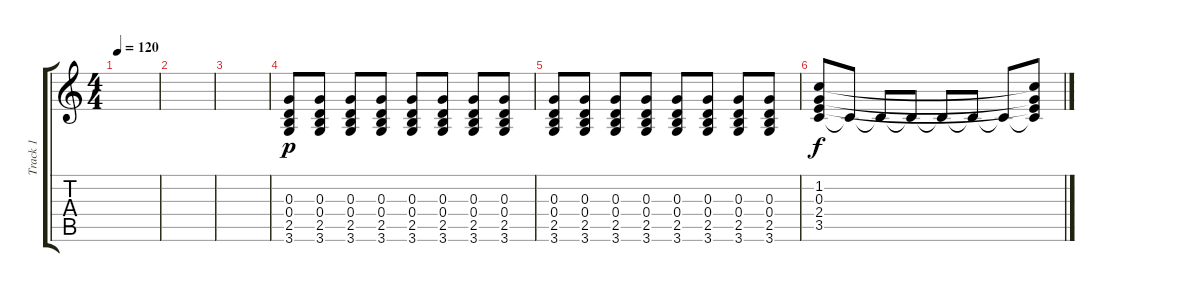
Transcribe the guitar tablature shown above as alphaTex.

\track ("Track 1" "Track 1") {instrument acousticguitarsteel}
\staff {score tabs}
\tuning (E4 B3 G3 D3 A2 E2) {hide}
\ts (4 4)
\tempo 120
\clef g2
\ks c
|
|
|
(0.3 0.4 2.5 3.6).8{dy p} (0.3 0.4 2.5 3.6).8 (0.3 0.4 2.5 3.6).8 (0.3 0.4 2.5 3.6).8 (0.3 0.4 2.5 3.6).8 (0.3 0.4 2.5 3.6).8 (0.3 0.4 2.5 3.6).8 (0.3 0.4 2.5 3.6).8 |
(0.3 0.4 2.5 3.6).8 (0.3 0.4 2.5 3.6).8 (0.3 0.4 2.5 3.6).8 (0.3 0.4 2.5 3.6).8 (0.3 0.4 2.5 3.6).8 (0.3 0.4 2.5 3.6).8 (0.3 0.4 2.5 3.6).8 (0.3 0.4 2.5 3.6).8 |
(1.2 0.3 2.4 3.5).8{dy f} 3.5{t}.8 3.5{t}.8 3.5{t}.8 3.5{t}.8 3.5{t}.8 3.5{t}.8 (1.2{t} 0.3{t} 2.4{t} 3.5{t}).8
